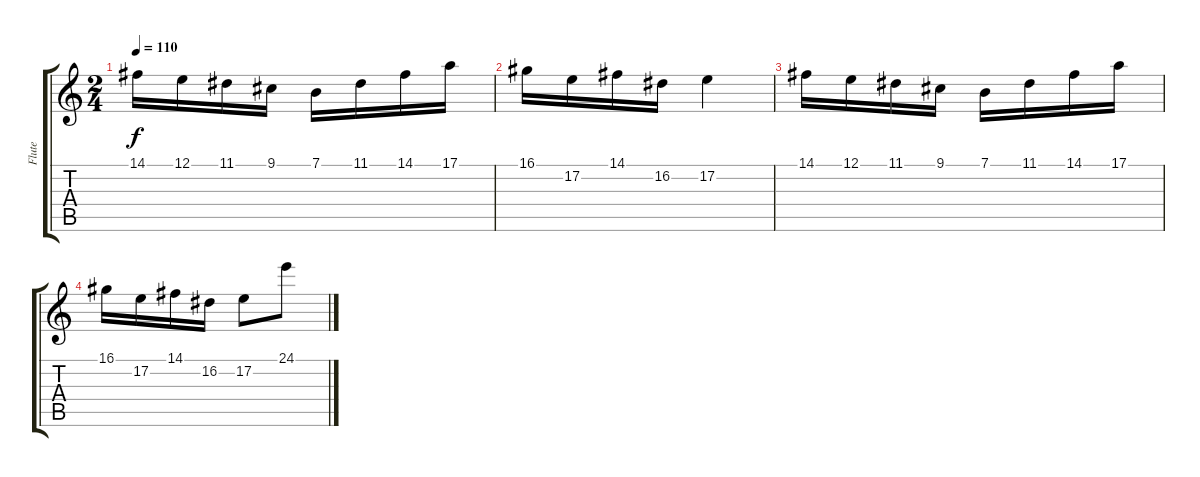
\track ("Flute" "Flute") {instrument flute}
\staff {score tabs}
\tuning (E4 B3 G3 D3 A2 E2) {hide}
\ts (2 4)
\tempo 110
\clef g2
\ks c
14.1.16{dy f} 12.1.16 11.1.16 9.1.16 7.1.16 11.1.16 14.1.16 17.1.16 |
16.1.16 17.2.16 14.1.16 16.2.16 17.2.4 |
14.1.16 12.1.16 11.1.16 9.1.16 7.1.16 11.1.16 14.1.16 17.1.16 |
16.1.16 17.2.16 14.1.16 16.2.16 17.2.8 24.1.8
